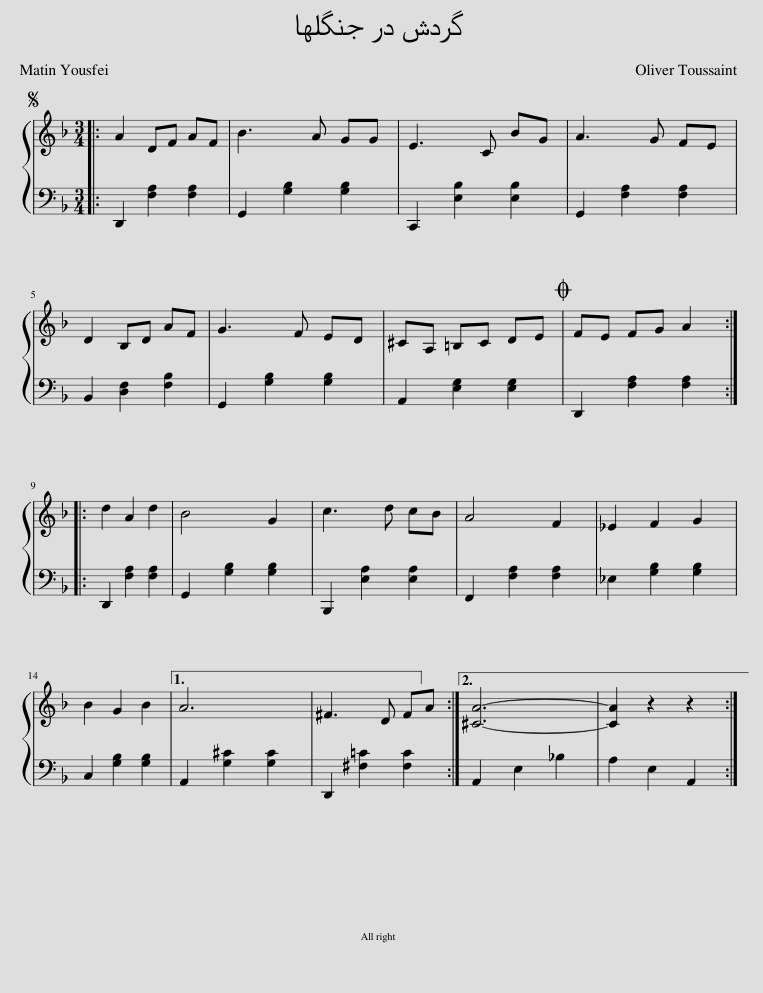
X:1
%%score { 1 | 2 }
L:1/8
M:3/4
I:linebreak $
K:F
V:1 treble
V:2 bass
V:1
|:S A2 DF AF | B3 A GG | E3 C BG | A3 G FE |$ D2 B,D AF | %5
 G3 F ED | ^CA, =B,C DE |O FE FG A2 ::$ d2 A2 d2 | B4 G2 | %10
 c3 d cB | A4 F2 | _E2 F2 G2 |$ B2 G2 B2 |1 A6 || %15
 ^F3 D FA :|2 [^CA]6- || [CA]2 z2 z2 :| %18
V:2
|: D,,2 [F,A,]2 [F,A,]2 | G,,2 [G,B,]2 [G,B,]2 | C,,2 [E,B,]2 [E,B,]2 | G,,2 [F,A,]2 [F,A,]2 |$ B,,2 [D,F,]2 [F,B,]2 | %5
 G,,2 [G,B,]2 [G,B,]2 | A,,2 [E,G,]2 [E,G,]2 | D,,2 [F,A,]2 [F,A,]2 ::$ D,,2 [F,A,]2 [F,A,]2 | G,,2 [G,B,]2 [G,B,]2 | %10
 B,,,2 [E,A,]2 [E,A,]2 | F,,2 [F,A,]2 [F,A,]2 | _E,2 [G,B,]2 [G,B,]2 |$ C,2 [G,B,]2 [G,B,]2 |1 A,,2 [G,^C]2 [G,C]2 || %15
 D,,2 [^F,=C]2 [F,C]2 :|2 A,,2 E,2 _B,2 || A,2 E,2 A,,2 :| %18
